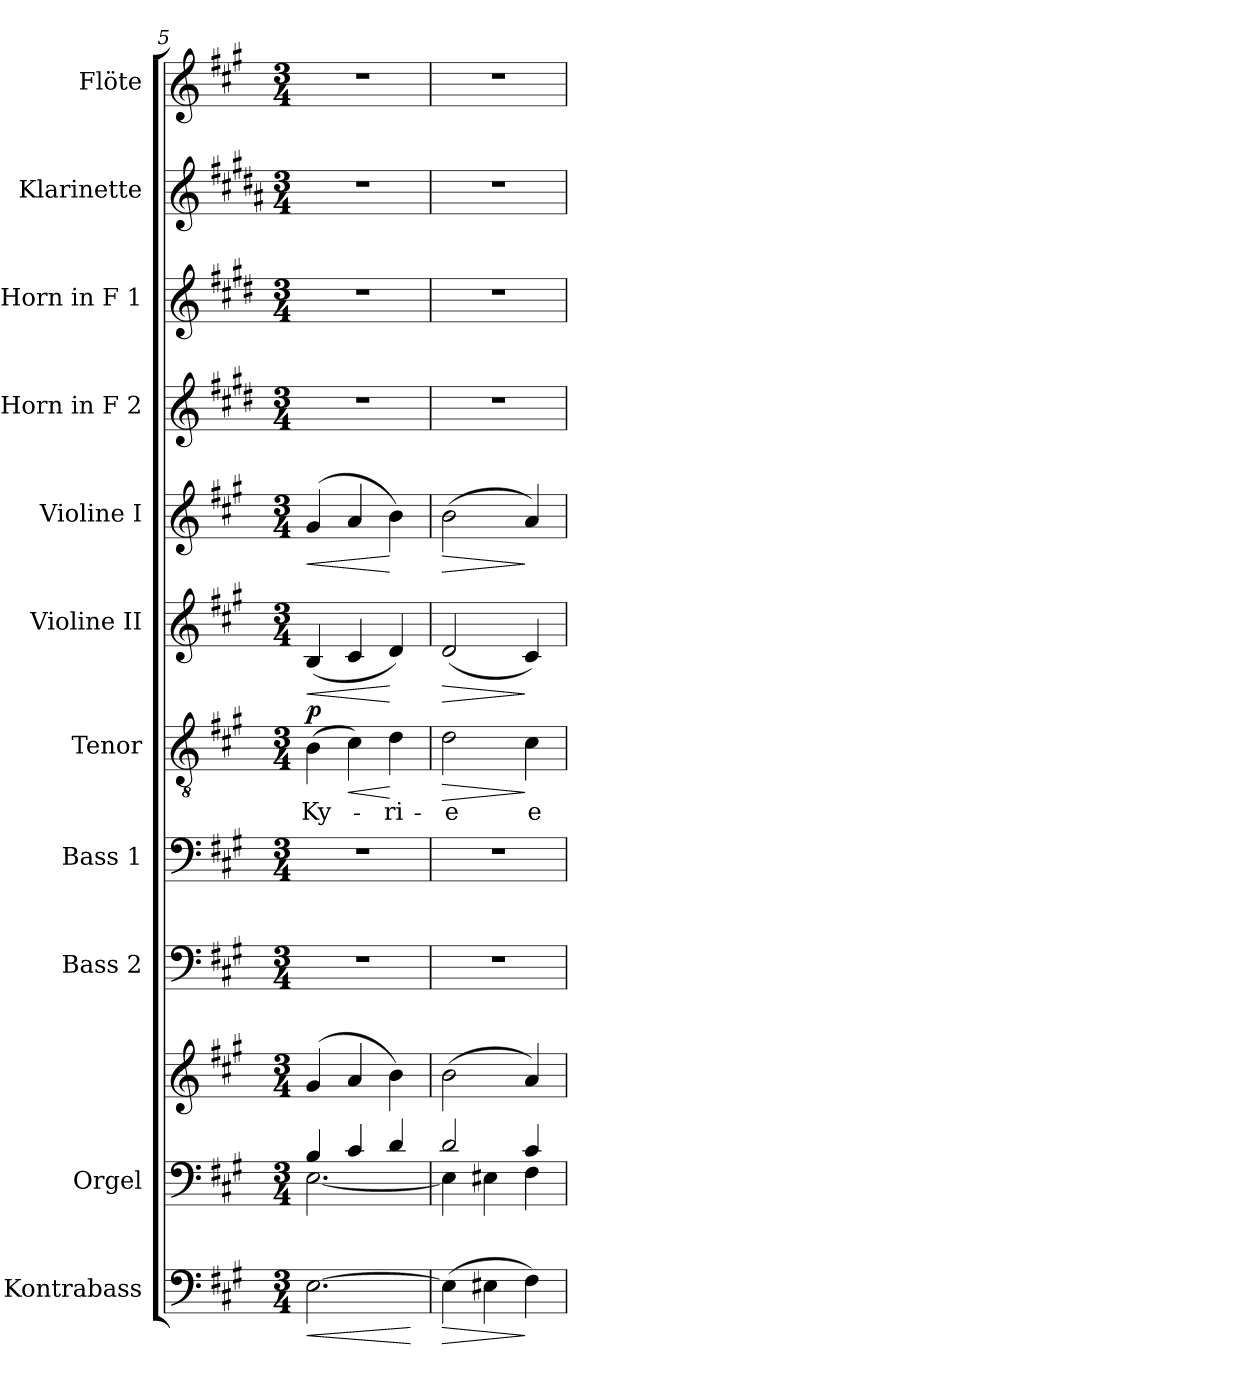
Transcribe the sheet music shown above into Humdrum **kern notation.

**kern	**dynam	**kern	**kern	**kern	**kern	**kern	**text	**dynam	**kern	**dynam	**kern	**dynam	**kern	**kern	**kern	**kern
*part11	*part11	*part10	*part10	*part9	*part8	*part7	*part7	*part7	*part6	*part6	*part5	*part5	*part4	*part3	*part2	*part1
*staff12	*staff12	*staff11	*staff10	*staff9	*staff8	*staff7	*staff7	*staff7	*staff6	*staff6	*staff5	*staff5	*staff4	*staff3	*staff2	*staff1
*I"Kontrabass	*	*I"Orgel	*	*I"Bass 2	*I"Bass 1	*I"Tenor	*	*	*I"Violine II	*	*I"Violine I	*	*I"Horn in F 2	*I"Horn in F 1	*I"Klarinette	*I"Flöte
*I'Kb.	*	*I'Org.	*	*I'B2.	*I'B1.	*I'T.	*	*	*I'Vl. II	*	*I'Vl. I	*	*	*	*I'Kl.	*I'Fl.
*clefF4	*	*clefF4	*clefG2	*clefF4	*clefF4	*clefGv2	*	*	*clefG2	*	*clefG2	*	*clefG2	*clefG2	*clefG2	*clefG2
*ITrd7c12	*	*	*	*	*	*	*	*	*	*	*	*	*ITrd4c7	*ITrd4c7	*ITrd1c2	*
*k[f#c#g#]	*	*k[f#c#g#]	*k[f#c#g#]	*k[f#c#g#]	*k[f#c#g#]	*k[f#c#g#]	*	*	*k[f#c#g#]	*	*k[f#c#g#]	*	*k[f#c#g#]	*k[f#c#g#]	*k[f#c#g#]	*k[f#c#g#]
*A:	*	*A:	*A:	*A:	*A:	*A:	*	*	*A:	*	*A:	*	*A:	*A:	*A:	*A:
*M3/4	*	*M3/4	*M3/4	*M3/4	*M3/4	*M3/4	*	*	*M3/4	*	*M3/4	*	*M3/4	*M3/4	*M3/4	*M3/4
=5	=5	=5	=5	=5	=5	=5	=5	=5	=5	=5	=5	=5	=5	=5	=5	=5
!	!LO:HP:b	!	!	!	!	!	!LO:LY:b	!LO:DY:a	!	!LO:HP:b	!	!LO:HP:b	!	!	!	!
*	*	*^	*	*	*	*	*	*	*	*	*	*	*	*	*	*
[2.EE\	<	4B/	[<2.E\	(4g#/	2.r	2.r	(>4B\	Ky-	p	(<4B/	<	(4g#/	<	2.r	2.r	2.r	2.r
!	!	!	!	!	!	!	!	!	!LO:HP:b	!	!	!	!	!	!	!	!
.	.	4c#/	.	4a/	.	.	4c#\)	.	<	4c#/	.	4a/	.	.	.	.	.
!	!	!	!	!	!	!	!	!LO:LY:b	!	!	!	!	!	!	!	!	!
.	.	4d/	.	4b\)	.	.	4d\	-ri-	[	4d/)	[	4b\)	[	.	.	.	.
*	*	*v	*v	*	*	*	*	*	*	*	*	*	*	*	*	*	*
.	[	.	.	.	.	.	.	.	.	.	.	.	.	.	.	.
=6	=6	=6	=6	=6	=6	=6	=6	=6	=6	=6	=6	=6	=6	=6	=6	=6
!	!LO:HP:b	!	!	!	!	!	!LO:LY:b	!LO:HP:b	!	!LO:HP:b	!	!LO:HP:b	!	!	!	!
*	*	*^	*	*	*	*	*	*	*	*	*	*	*	*	*	*
(>4EE\]	>	2d/	4E\]	(>2b\	2.r	2.r	2d\	-e	>	(<2d/	>	(>2b\	>	2.r	2.r	2.r	2.r
4EE#X\	.	.	4E#X\	.	.	.	.	.	.	.	.	.	.	.	.	.	.
!	!	!	!	!	!	!	!	!LO:LY:b	!	!	!	!	!	!	!	!	!
4FF#\)	]	4c#/	4F#\	4a/)	.	.	4c#\	e-	]	4c#/)	]	4a/)	]	.	.	.	.
*	*	*v	*v	*	*	*	*	*	*	*	*	*	*	*	*	*	*
=	=	=	=	=	=	=	=	=	=	=	=	=	=	=	=	=
*-	*-	*-	*-	*-	*-	*-	*-	*-	*-	*-	*-	*-	*-	*-	*-	*-
